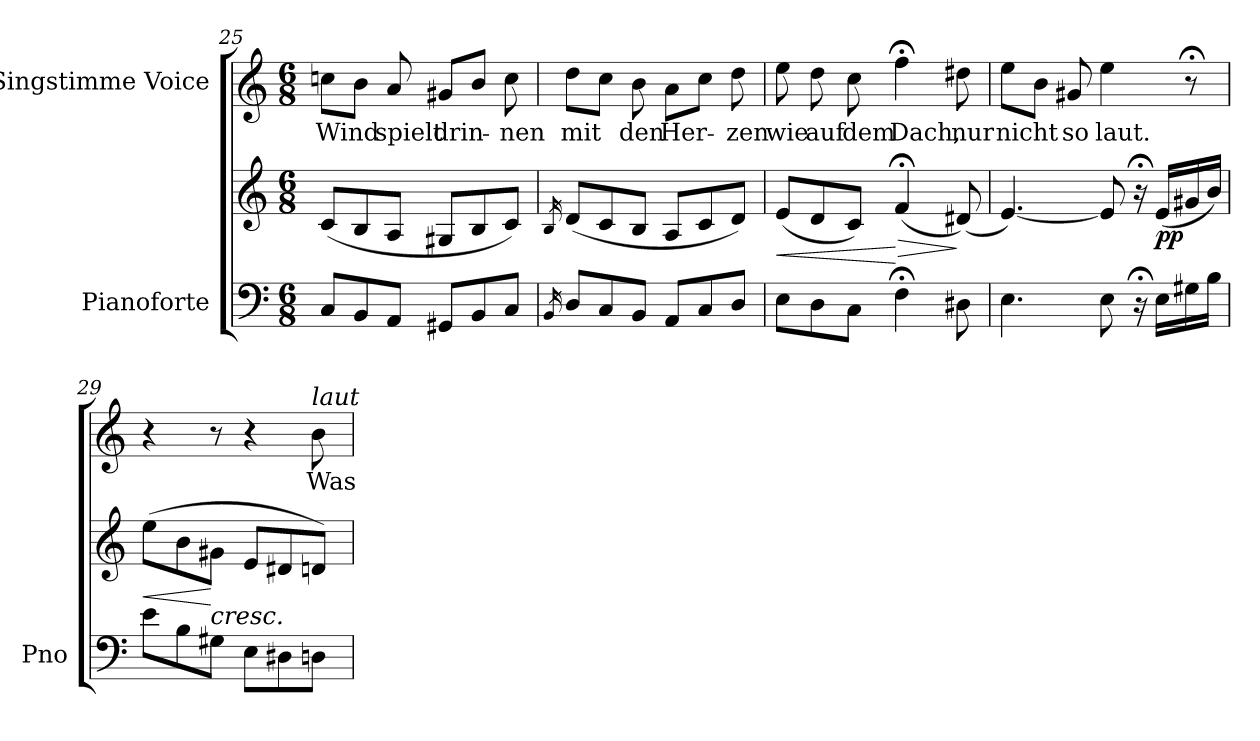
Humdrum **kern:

**kern	**kern	**dynam	**kern	**text
*part2	*part2	*part2	*part1	*part1
*staff3	*staff2	*staff2/3	*staff1	*staff1
*I"Pianoforte	*	*	*I"Singstimme Voice	*
*I'Pno	*	*	*	*
*clefF4	*clefG2	*	*clefG2	*
*k[]	*k[]	*	*k[]	*
*M6/8	*M6/8	*	*M6/8	*
=25	=25	=25	=25	=25
8C/L	(8c/L	.	8ccn\L	Wind
8BB/	8B/	.	8b\J	.
8AA/J	8A/J	.	8a/	spielt
8GG#X/L	8G#X/L	.	8g#X/L	drin-
8BB/	8B/	.	8b/J	.
8C/J	8c/J)	.	8cc\	-nen
=26	=26	=26	=26	=26
16qBB/	16qB/	.	.	.
8D/L	(8d/L	.	8dd\L	-mit
8C/	8c/	.	8cc\J	.
8BB/J	8B/J	.	8b\	den
8AA/L	8A/L	.	8a\L	Her-
8C/	8c/	.	8cc\J	.
8D/J	8d/J)	.	8dd\	-zen
=27	=27	=27	=27	=27
!	!	!LO:HP:b	!	!
8E\L	(8e/L	<	8ee\	wie
8D\	8d/	.	8dd\	auf
8C\J	8c/J)	.	8cc\	dem
!	!	!LO:HP:n=1:b	!	!
4F;<\	(4f;</	[ >	4ff;<\	Dach,
8D#X\	(8d#X/)	]	8dd#X\	nur
=28	=28	=28	=28	=28
4.E\	[4.e/)	.	8ee\L	nicht
.	.	.	8b\J	.
.	.	.	8g#X/	so
8E\	8e/]	.	4ee\	laut.
16r;<	16r;<	.	.	.
!	!	!LO:DY:b	!	!
16E\LL	(16e/LL	pp	.	.
16G#X\	16g#X/	.	8r;<	.
16B\JJ	16b/JJ)	.	.	.
=29	=29	=29	=29	=29
!	!	!LO:HP:b	!	!
8e\L	(8ee\L	<	4r	.
8B\	8b\	.	.	.
!	!LO:TX:b:i:t=cresc.	!	!	!
8G#X\J	8g#X\J	[	8r	.
8E\L	8e/L	.	4r	.
8D#X\	8d#X/	.	.	.
!	!	!	!LO:TX:i:t=laut	!
8Dn\J	8dn/J)	.	8b\	Was
=	=	=	=	=
*-	*-	*-	*-	*-
